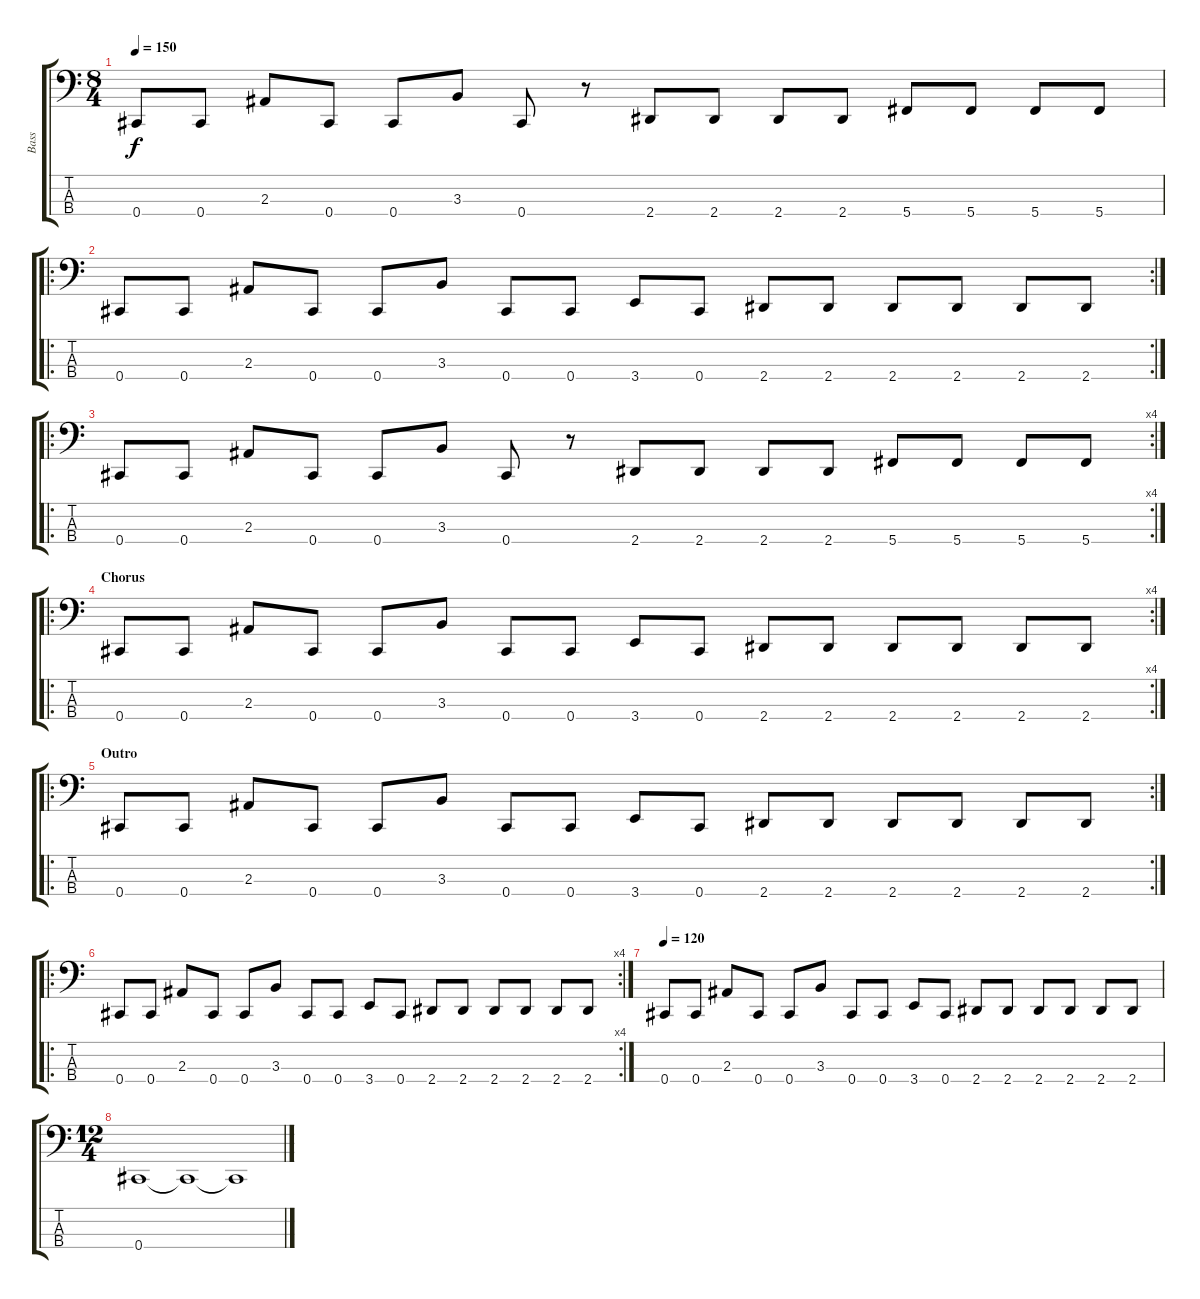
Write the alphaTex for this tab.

\track ("Bass" "Bass") {instrument electricbasspick}
\staff {score tabs}
\tuning (Gb2 Db2 Ab1 Db1) {hide}
\ts (8 4)
\tempo 150
\clef f4
\ks c
0.4.8{dy f} 0.4.8 2.3.8 0.4.8 0.4.8 3.3.8 0.4.8 r.8 2.4.8 2.4.8 2.4.8 2.4.8 5.4.8 5.4.8 5.4.8 5.4.8 |
\ro
\rc 2
0.4.8 0.4.8 2.3.8 0.4.8 0.4.8 3.3.8 0.4.8 0.4.8 3.4.8 0.4.8 2.4.8 2.4.8 2.4.8 2.4.8 2.4.8 2.4.8 |
\ro
\rc 4
0.4.8 0.4.8 2.3.8 0.4.8 0.4.8 3.3.8 0.4.8 r.8 2.4.8 2.4.8 2.4.8 2.4.8 5.4.8 5.4.8 5.4.8 5.4.8 |
\ro
\rc 4
\section ("" "Chorus")
0.4.8 0.4.8 2.3.8 0.4.8 0.4.8 3.3.8 0.4.8 0.4.8 3.4.8 0.4.8 2.4.8 2.4.8 2.4.8 2.4.8 2.4.8 2.4.8 |
\ro
\rc 2
\section ("" "Outro")
0.4.8 0.4.8 2.3.8 0.4.8 0.4.8 3.3.8 0.4.8 0.4.8 3.4.8 0.4.8 2.4.8 2.4.8 2.4.8 2.4.8 2.4.8 2.4.8 |
\ro
\rc 4
0.4.8 0.4.8 2.3.8 0.4.8 0.4.8 3.3.8 0.4.8 0.4.8 3.4.8 0.4.8 2.4.8 2.4.8 2.4.8 2.4.8 2.4.8 2.4.8 |
\tempo 120
0.4.8 0.4.8 2.3.8 0.4.8 0.4.8 3.3.8 0.4.8 0.4.8 3.4.8 0.4.8 2.4.8 2.4.8 2.4.8 2.4.8 2.4.8 2.4.8 |
\ts (12 4)
0.4.1 0.4{t}.1 0.4{t}.1
